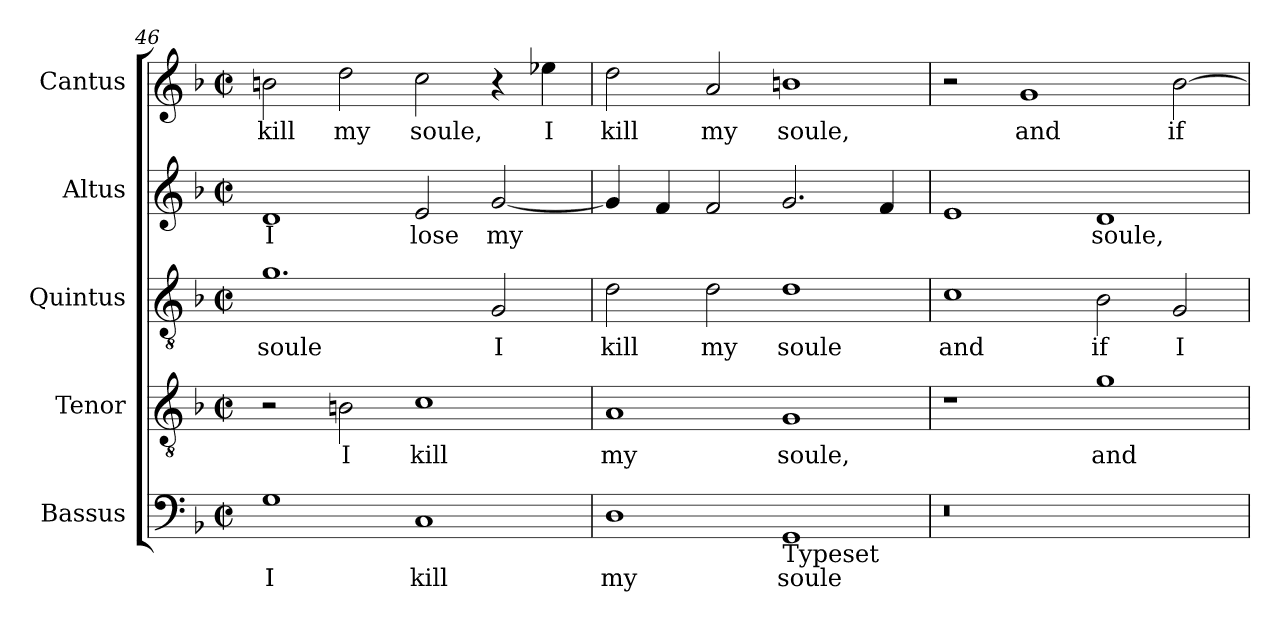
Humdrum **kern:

**kern	**text	**kern	**text	**kern	**text	**kern	**text	**kern	**text
*part5	*part5	*part4	*part4	*part3	*part3	*part2	*part2	*part1	*part1
*staff5	*staff5	*staff4	*staff4	*staff3	*staff3	*staff2	*staff2	*staff1	*staff1
*I"Bassus	*	*I"Tenor	*	*I"Quintus	*	*I"Altus	*	*I"Cantus	*
*clefF4	*	*clefGv2	*	*clefGv2	*	*clefG2	*	*clefG2	*
*k[b-]	*	*k[b-]	*	*k[b-]	*	*k[b-]	*	*k[b-]	*
*F:	*	*F:	*	*F:	*	*F:	*	*F:	*
*M2/2	*	*M2/2	*	*M2/2	*	*M2/2	*	*M2/2	*
*met(c|)	*	*met(c|)	*	*met(c|)	*	*met(c|)	*	*met(c|)	*
=46	=46	=46	=46	=46	=46	=46	=46	=46	=46
!	!LO:LY:b:cj	!	!	!	!LO:LY:b:cj	!	!LO:LY:b:cj	!	!LO:LY:b:cj
1G	I	2r	.	1.g	soule	1d	I	2bn\	kill
!	!	!	!LO:LY:b:cj	!	!	!	!	!	!LO:LY:b:cj
.	.	2Bn\	I	.	.	.	.	2dd\	my
!	!LO:LY:b:cj	!	!LO:LY:b:cj	!	!	!	!LO:LY:b:cj	!	!LO:LY:b:cj
1C	kill	1c	kill	.	.	2e/	lose	2cc\	soule,
!	!	!	!	!	!LO:LY:b:cj	!	!LO:LY:b	!	!
.	.	.	.	2G/	I	[>2g/	my	4r	.
!	!	!	!	!	!	!	!	!	!LO:LY:b:cj
.	.	.	.	.	.	.	.	4ee-X\	I
!!LO:LB:g=z
=47	=47	=47	=47	=47	=47	=47	=47	=47	=47
!	!LO:LY:b:cj	!	!LO:LY:b:cj	!	!LO:LY:b:cj	!	!	!	!LO:LY:b:cj
1D	my	1A	my	2d\	kill	4g/]	.	2dd\	kill
.	.	.	.	.	.	4f/	.	.	.
!	!	!	!	!	!LO:LY:b:cj	!	!	!	!LO:LY:b:cj
.	.	.	.	2d\	my	2f/	.	2a/	my
!LO:TX:b:t=Typeset	!	!	!	!	!	!	!	!	!
!	!LO:LY:b:cj	!	!LO:LY:b:cj	!	!LO:LY:b:cj	!	!	!	!LO:LY:b:cj
1GG	soule	1G	soule,	1d	soule	2.g/	.	1bn	soule,
.	.	.	.	.	.	4f/	.	.	.
=48	=48	=48	=48	=48	=48	=48	=48	=48	=48
!	!	!	!	!	!LO:LY:b:cj	!	!	!	!
0r	.	1r	.	1c	and	1e	.	2r	.
!	!	!	!	!	!	!	!	!	!LO:LY:b:cj
.	.	.	.	.	.	.	.	1g	and
!	!	!	!LO:LY:b:cj	!	!LO:LY:b:cj	!	!LO:LY:b:cj	!	!
.	.	1g	and	2B-\	if	1d	soule,	.	.
!	!	!	!	!	!LO:LY:b:cj	!	!	!	!LO:LY:b:cj
.	.	.	.	2G/	I	.	.	[>2b-\	if
=	=	=	=	=	=	=	=	=	=
*-	*-	*-	*-	*-	*-	*-	*-	*-	*-
